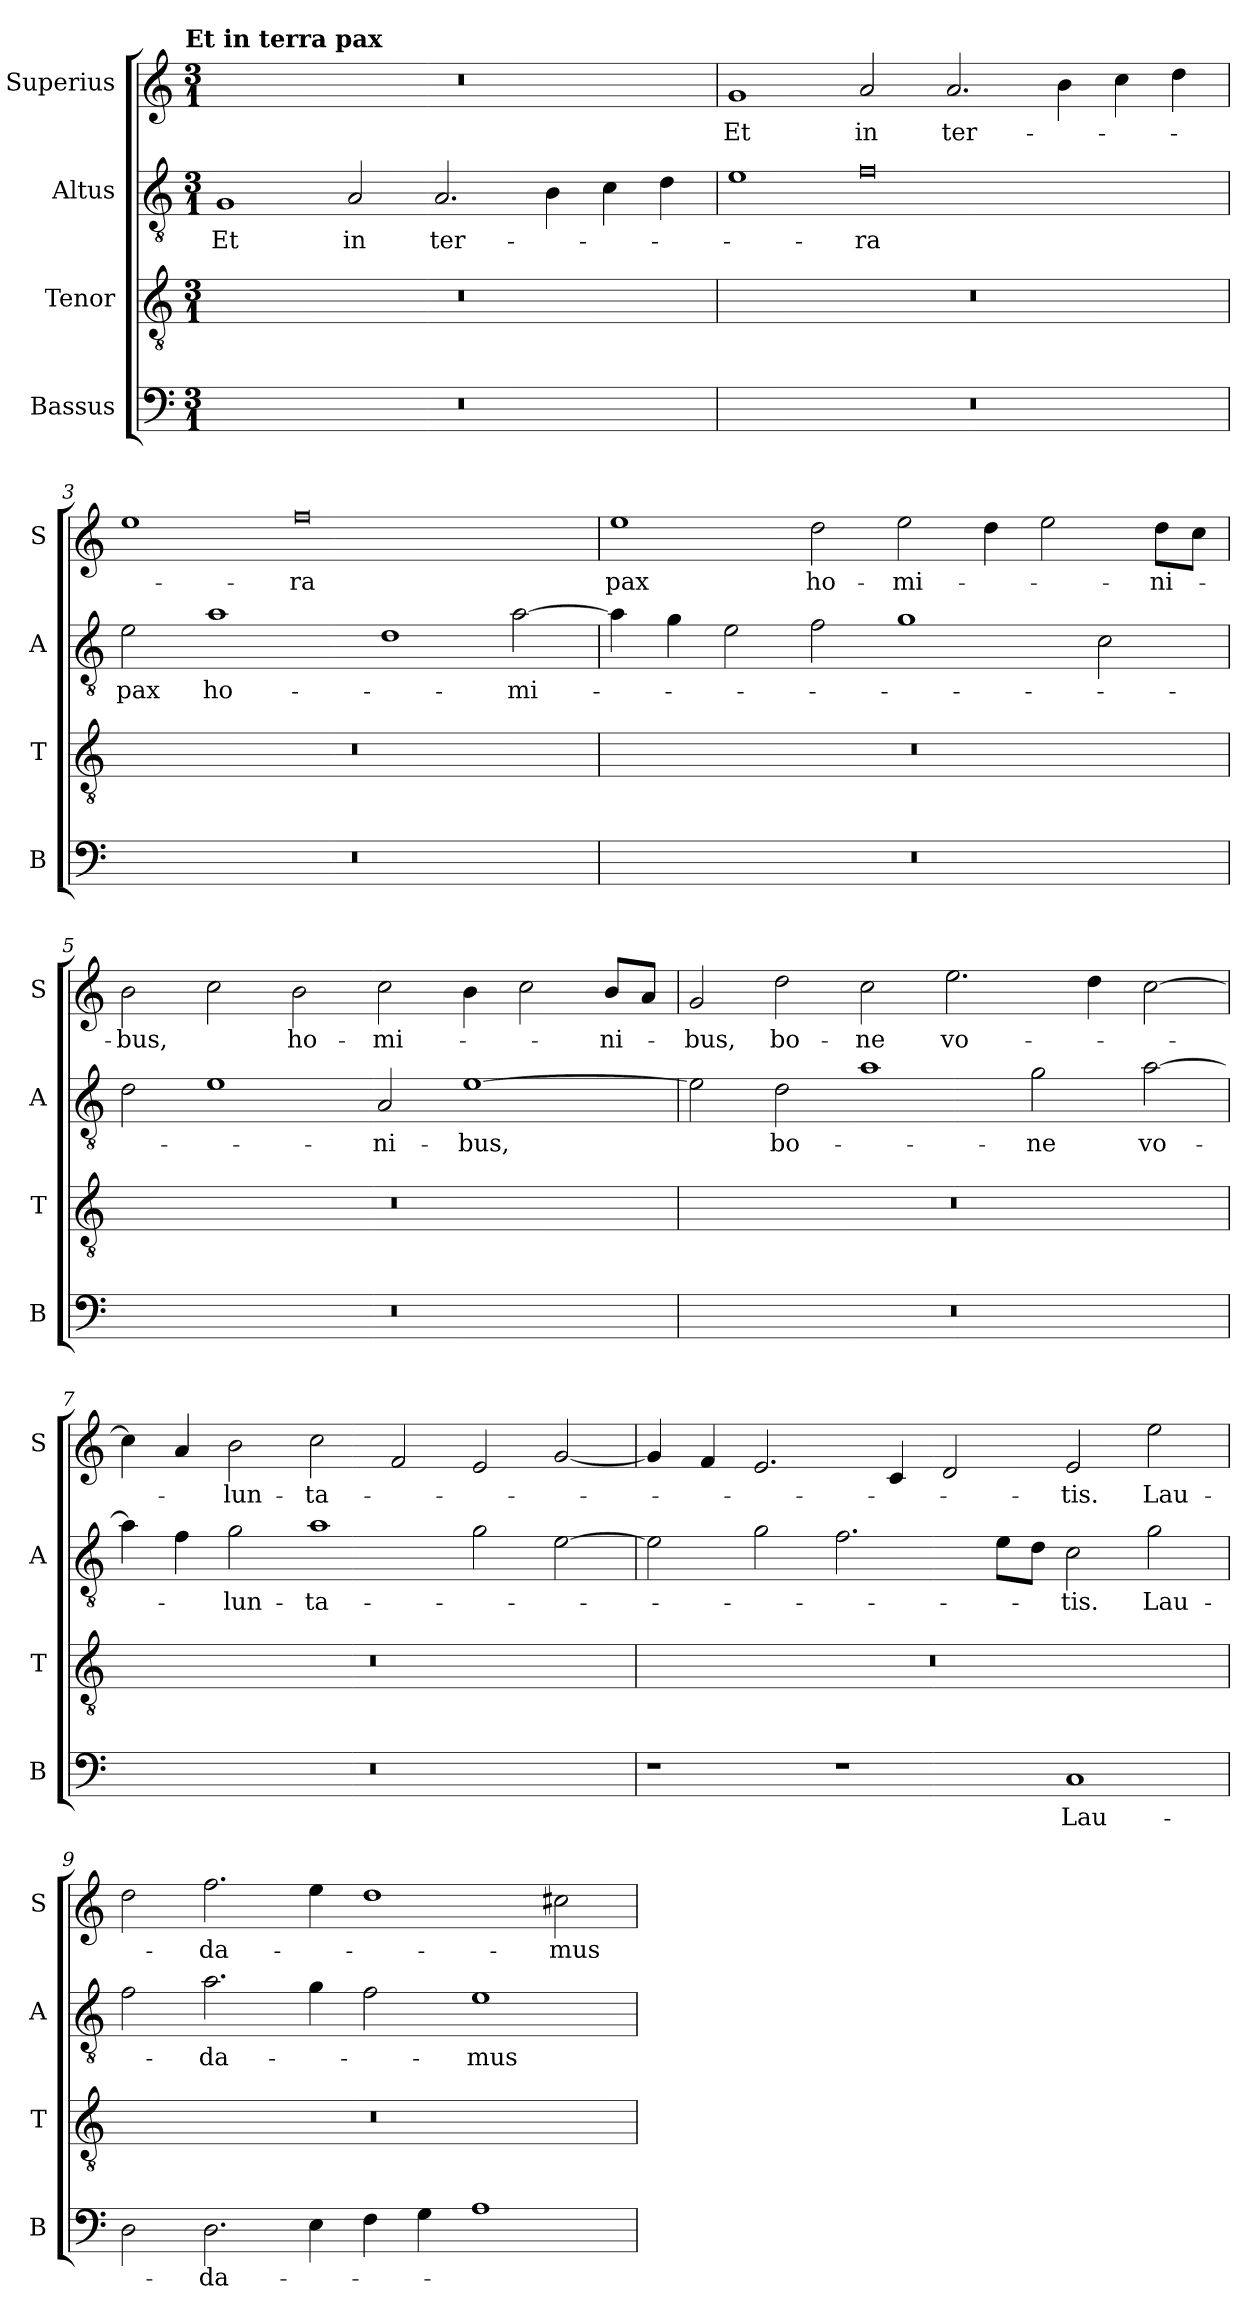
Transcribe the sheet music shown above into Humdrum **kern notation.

**kern	**text	**kern	**kern	**text	**kern	**text
*part4	*part4	*part3	*part2	*part2	*part1	*part1
*staff4	*staff4	*staff3	*staff2	*staff2	*staff1	*staff1
*I"Bassus	*	*I"Tenor	*I"Altus	*	*I"Superius	*
*I'B	*	*I'T	*I'A	*	*I'S	*
*clefF4	*	*clefGv2	*clefGv2	*	*clefG2	*
*k[]	*	*k[]	*k[]	*	*k[]	*
!!LO:TX:omd:t=Et in terra pax
*M3/1	*	*M3/1	*M3/1	*	*M3/1	*
=1	=1	=1	=1	=1	=1	=1
0.r	.	0.r	1G	Et	0.r	.
.	.	.	2A/	in	.	.
.	.	.	2.A/	ter-	.	.
.	.	.	4B\	.	.	.
.	.	.	4c\	.	.	.
.	.	.	4d\	.	.	.
=2	=2	=2	=2	=2	=2	=2
0.r	.	0.r	1e	.	1g	Et
.	.	.	0f	-ra	2a/	in
.	.	.	.	.	2.a/	ter-
.	.	.	.	.	4b\	.
.	.	.	.	.	4cc\	.
.	.	.	.	.	4dd\	.
=3	=3	=3	=3	=3	=3	=3
0.r	.	0.r	2e\	pax	1ee	.
.	.	.	1a	ho-	.	.
.	.	.	.	.	0ff	-ra
.	.	.	1d	.	.	.
.	.	.	[2a\	-mi-	.	.
=4	=4	=4	=4	=4	=4	=4
0.r	.	0.r	4a\]	.	1ee	pax
.	.	.	4g\	.	.	.
.	.	.	2e\	.	.	.
.	.	.	2f\	.	2dd\	ho-
.	.	.	1g	.	2ee\	-mi-
.	.	.	.	.	4dd\	.
.	.	.	.	.	2ee\	.
.	.	.	2c\	.	.	.
.	.	.	.	.	8dd\L	-ni-
.	.	.	.	.	8cc\J	.
=5	=5	=5	=5	=5	=5	=5
0.r	.	0.r	2d\	.	2b\	-bus,
.	.	.	1e	.	2cc\	.
.	.	.	.	.	2b\	ho-
.	.	.	2A/	-ni-	2cc\	-mi-
.	.	.	[1e	-bus,	4b\	.
.	.	.	.	.	2cc\	.
.	.	.	.	.	8b/L	-ni-
.	.	.	.	.	8a/J	.
=6	=6	=6	=6	=6	=6	=6
0.r	.	0.r	2e\]	.	2g/	-bus,
.	.	.	2d\	bo-	2dd\	bo-
.	.	.	1a	.	2cc\	-ne
.	.	.	.	.	2.ee\	vo-
.	.	.	2g\	-ne	.	.
.	.	.	.	.	4dd\	.
.	.	.	[2a\	vo-	[2cc\	.
=7	=7	=7	=7	=7	=7	=7
0.r	.	0.r	4a\]	.	4cc\]	.
.	.	.	4f\	.	4a/	.
.	.	.	2g\	-lun-	2b\	-lun-
.	.	.	1a	-ta-	2cc\	-ta-
.	.	.	.	.	2f/	.
.	.	.	2g\	.	2e/	.
.	.	.	[2e\	.	[2g/	.
=8	=8	=8	=8	=8	=8	=8
1r	.	0.r	2e\]	.	4g/]	.
.	.	.	.	.	4f/	.
.	.	.	2g\	.	2.e/	.
1r	.	.	2.f\	.	.	.
.	.	.	.	.	4c/	.
.	.	.	.	.	2d/	.
.	.	.	8e\L	.	.	.
.	.	.	8d\J	.	.	.
1C	Lau-	.	2c\	-tis.	2e/	-tis.
.	.	.	2g\	Lau-	2ee\	Lau-
=9	=9	=9	=9	=9	=9	=9
2D\	.	0.r	2f\	.	2dd\	.
2.D\	-da-	.	2.a\	-da-	2.ff\	-da-
4E\	.	.	4g\	.	4ee\	.
4F\	.	.	2f\	.	1dd	.
4G\	.	.	.	.	.	.
1A	.	.	1e	-mus	.	.
.	.	.	.	.	2cc#X\	-mus
=	=	=	=	=	=	=
*-	*-	*-	*-	*-	*-	*-
